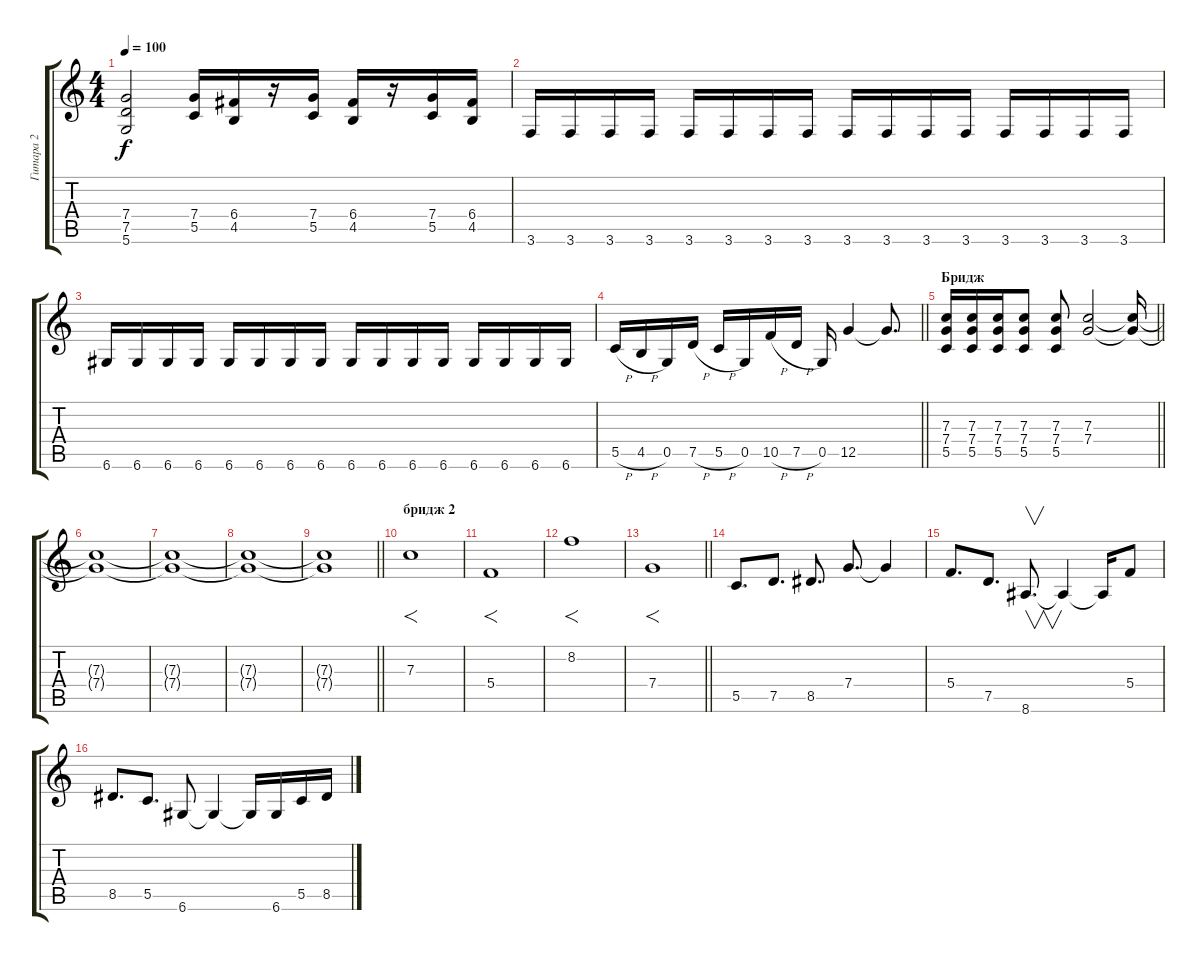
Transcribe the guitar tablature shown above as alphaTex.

\track ("Гитара 2" "Гитара 2") {instrument distortionguitar}
\staff {score tabs}
\tuning (D4 A3 F3 C3 G2 D2) {hide}
\ts (4 4)
\tempo 100
\clef g2
\ks c
(7.4 7.5 5.6).2{dy f} (7.4 5.5).16 (6.4 4.5).16 r.16 (7.4 5.5).16 (6.4 4.5).16 r.16 (7.4 5.5).16 (6.4 4.5).16 |
3.6.16 3.6.16 3.6.16 3.6.16 3.6.16 3.6.16 3.6.16 3.6.16 3.6.16 3.6.16 3.6.16 3.6.16 3.6.16 3.6.16 3.6.16 3.6.16 |
6.6.16 6.6.16 6.6.16 6.6.16 6.6.16 6.6.16 6.6.16 6.6.16 6.6.16 6.6.16 6.6.16 6.6.16 6.6.16 6.6.16 6.6.16 6.6.16 |
\barLineRight lightlight
5.5{h}.16 4.5{h}.16 0.5.16 7.5{h}.16 5.5{h}.16 0.5.16 10.5{h}.16 7.5{h}.16 0.5.16 12.5.4 12.5{t}.8{d} |
\section ("" "Бридж")
\barLineRight lightlight
(7.3 7.4 5.5).16 (7.3 7.4 5.5).16 (7.3 7.4 5.5).16 (7.3 7.4 5.5).8 (7.3 7.4 5.5).8 (7.3 7.4).2 (7.3{t} 7.4{t}).16 |
(7.3{t} 7.4{t}).1 |
(7.3{t} 7.4{t}).1 |
(7.3{t} 7.4{t}).1 |
\barLineRight lightlight
(7.3{t} 7.4{t}).1 |
\section ("" "бридж 2")
7.3.1{f} |
5.4.1{f} |
8.2.1{f} |
\barLineRight lightlight
7.4.1{f} |
5.5.8{d} 7.5.8{d} 8.5.8{d} 7.4.8{d} 7.4{t}.4 |
5.4.8{d} 7.5.8{d} 8.6.8{v d} 8.6{t}.4 8.6{t}.16 5.4.8 |
8.5.8{d} 5.5.8{d} 6.6.8 6.6{t}.4 6.6{t}.16 6.6.16 5.5.16 8.5.16
